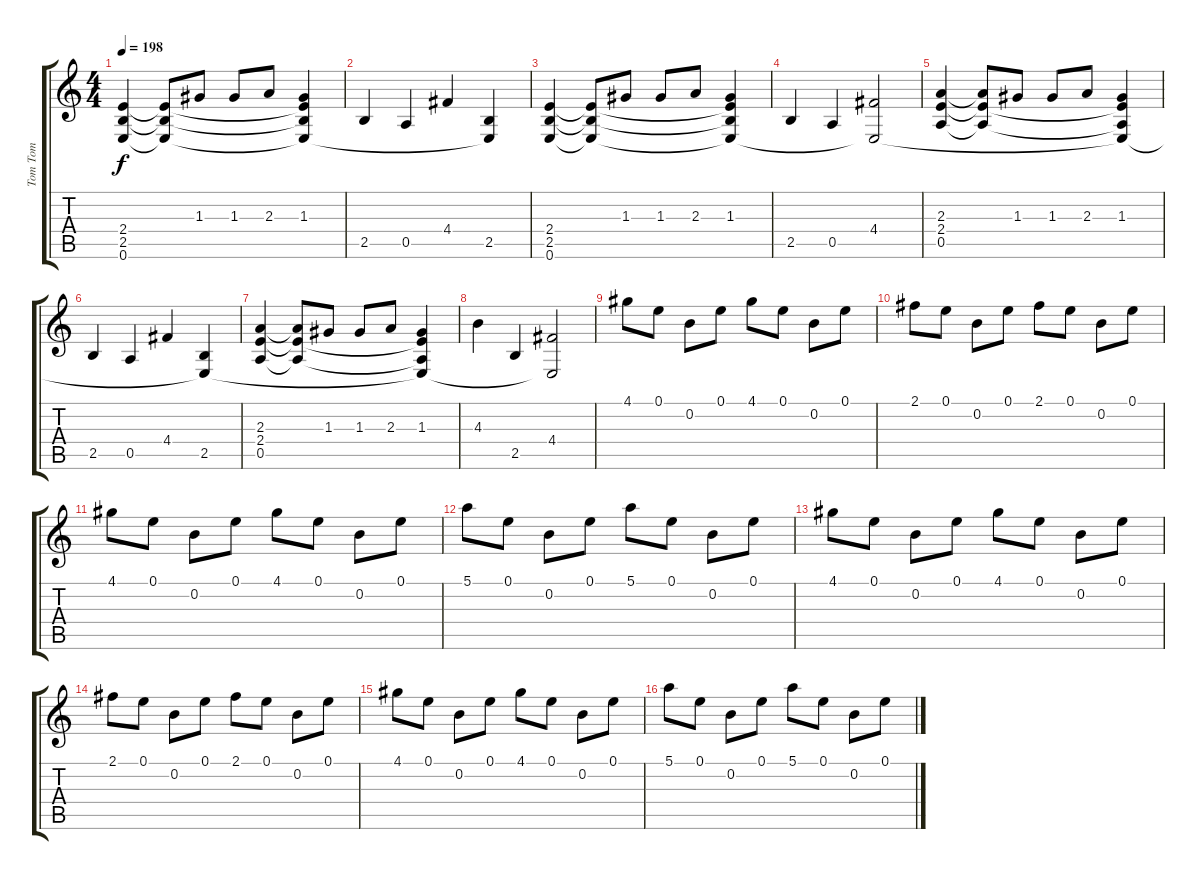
\track ("Tom Tom" "Tom Tom") {instrument distortionguitar}
\staff {score tabs}
\tuning (E4 B3 G3 D3 A2 E2) {hide}
\ts (4 4)
\tempo 198
\clef g2
\ks c
(2.4 2.5 0.6).4{dy f instrument distortionguitar} (2.4{t} 2.5{t} 0.6{t}).8 1.3.8 1.3.8 2.3.8 (1.3 2.4{t} 2.5{t} 0.6{t}).4 |
2.5.4 0.5.4 4.4.4 (2.5 0.6{t}).4 |
(2.4 2.5 0.6).4 (2.4{t} 2.5{t} 0.6{t}).8 1.3.8 1.3.8 2.3.8 (1.3 2.4{t} 2.5{t} 0.6{t}).4 |
2.5.4 0.5.4 (4.4 0.6{t}).2 |
(2.3 2.4 0.5).4 (2.3{t} 2.4{t} 0.5{t}).8 1.3.8 1.3.8 2.3.8 (1.3 2.4{t} 0.5{t} 0.6{t}).4 |
2.5.4 0.5.4 4.4.4 (2.5 0.6{t}).4 |
(2.3 2.4 0.5).4 (2.3{t} 2.4{t} 0.5{t}).8 1.3.8 1.3.8 2.3.8 (1.3 2.4{t} 0.5{t} 0.6{t}).4 |
4.3.4 2.5.4 (4.4 0.6{t}).2 |
4.1.8 0.1.8 0.2.8 0.1.8 4.1.8 0.1.8 0.2.8 0.1.8 |
2.1.8 0.1.8 0.2.8 0.1.8 2.1.8 0.1.8 0.2.8 0.1.8 |
4.1.8 0.1.8 0.2.8 0.1.8 4.1.8 0.1.8 0.2.8 0.1.8 |
5.1.8 0.1.8 0.2.8 0.1.8 5.1.8 0.1.8 0.2.8 0.1.8 |
4.1.8 0.1.8 0.2.8 0.1.8 4.1.8 0.1.8 0.2.8 0.1.8 |
2.1.8 0.1.8 0.2.8 0.1.8 2.1.8 0.1.8 0.2.8 0.1.8 |
4.1.8 0.1.8 0.2.8 0.1.8 4.1.8 0.1.8 0.2.8 0.1.8 |
5.1.8 0.1.8 0.2.8 0.1.8 5.1.8 0.1.8 0.2.8 0.1.8
